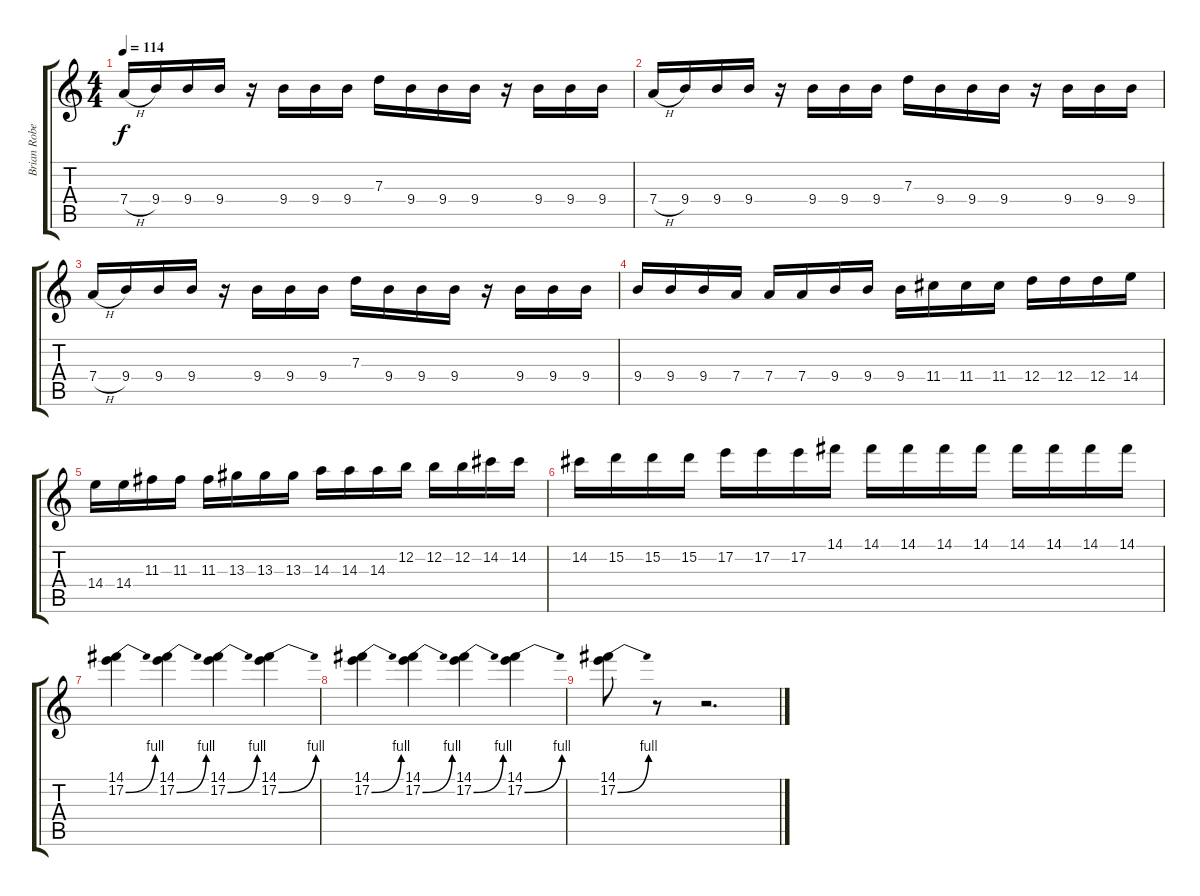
\track ("Brian Robertson" "Brian Robe") {instrument overdrivenguitar}
\staff {score tabs}
\tuning (E4 B3 G3 D3 A2 E2) {hide}
\ts (4 4)
\tempo 114
\clef g2
\ks c
7.4{h}.16{dy f} 9.4.16 9.4.16 9.4.16 r.16 9.4.16 9.4.16 9.4.16 7.3.16 9.4.16 9.4.16 9.4.16 r.16 9.4.16 9.4.16 9.4.16 |
7.4{h}.16 9.4.16 9.4.16 9.4.16 r.16 9.4.16 9.4.16 9.4.16 7.3.16 9.4.16 9.4.16 9.4.16 r.16 9.4.16 9.4.16 9.4.16 |
7.4{h}.16 9.4.16 9.4.16 9.4.16 r.16 9.4.16 9.4.16 9.4.16 7.3.16 9.4.16 9.4.16 9.4.16 r.16 9.4.16 9.4.16 9.4.16 |
9.4.16 9.4.16 9.4.16 7.4.16 7.4.16 7.4.16 9.4.16 9.4.16 9.4.16 11.4.16 11.4.16 11.4.16 12.4.16 12.4.16 12.4.16 14.4.16 |
14.4.16 14.4.16 11.3.16 11.3.16 11.3.16 13.3.16 13.3.16 13.3.16 14.3.16 14.3.16 14.3.16 12.2.16 12.2.16 12.2.16 14.2.16 14.2.16 |
14.2.16 15.2.16 15.2.16 15.2.16 17.2.16 17.2.16 17.2.16 14.1.16 14.1.16 14.1.16 14.1.16 14.1.16 14.1.16 14.1.16 14.1.16 14.1.16 |
(14.1 17.2{be (bend 0 0 60 4)}).4 (14.1 17.2{be (bend 0 0 60 4)}).4 (14.1 17.2{be (bend 0 0 60 4)}).4 (14.1 17.2{be (bend 0 0 60 4)}).4 |
(14.1 17.2{be (bend 0 0 60 4)}).4 (14.1 17.2{be (bend 0 0 60 4)}).4 (14.1 17.2{be (bend 0 0 60 4)}).4 (14.1 17.2{be (bend 0 0 60 4)}).4 |
(14.1 17.2{be (bend 0 0 60 4)}).8 r.8 r.2{d}
